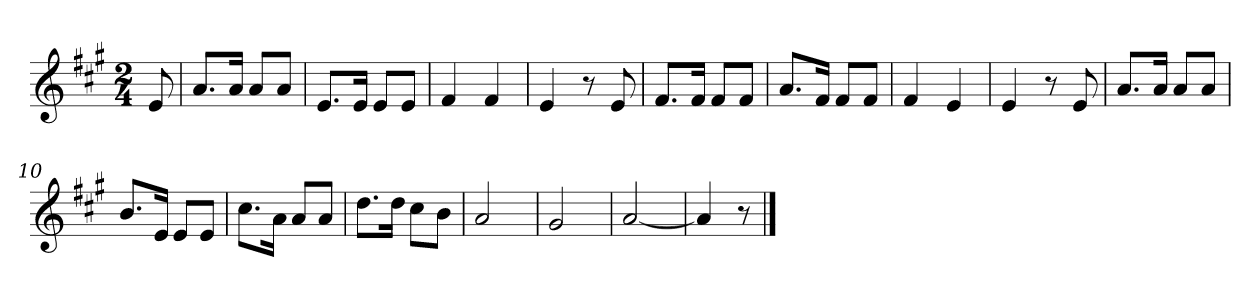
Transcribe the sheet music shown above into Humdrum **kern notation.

**kern
*part1
*staff1
*k[f#c#g#]
*M2/4
*MM120
=
8e
=1
8.aL
16aJk
8aL
8aJ
=2
8.eL
16eJk
8eL
8eJ
=3
4f#
4f#
=4
4e
8r
8e
=5
8.f#L
16f#Jk
8f#L
8f#J
=6
8.aL
16f#Jk
8f#L
8f#J
=7
4f#
4e
=8
4e
8r
8e
=9
8.aL
16aJk
8aL
8aJ
=10
8.bL
16eJk
8eL
8eJ
=11
8.cc#L
16aJk
8aL
8aJ
=12
8.ddL
16ddJk
8cc#L
8bJ
=13
2a
=14
2g#
=15
[2a
=16
4a]
8r
==
*-
